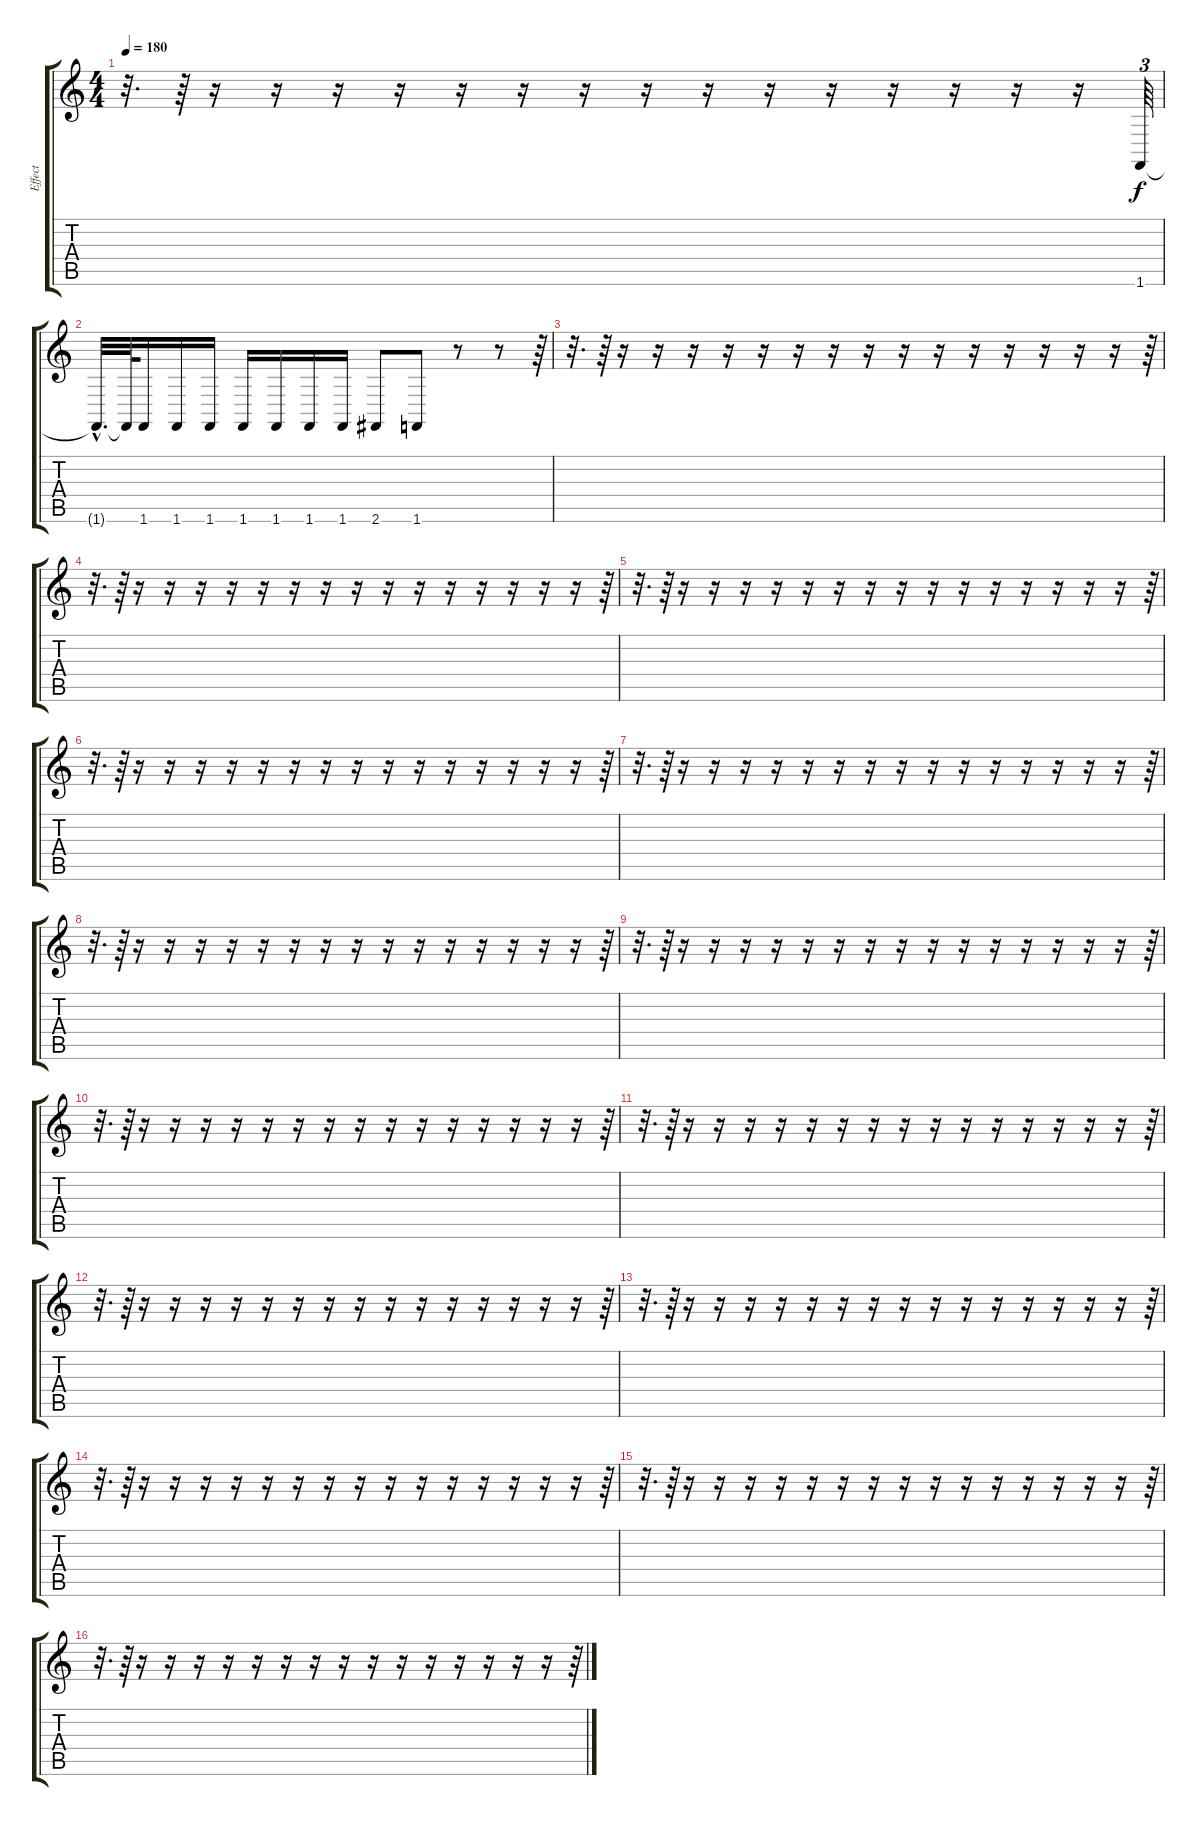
\track ("Effect" "Effect") {instrument fx3crystal}
\staff {score tabs}
\tuning (E4 B3 G3 D3 A2 E2) {hide}
\ts (4 4)
\tempo 180
\clef g2
\ks c
r.32{d dy f} r.64 r.16 r.16 r.16 r.16 r.16 r.16 r.16 r.16 r.16 r.16 r.16 r.16 r.16 r.16 r.16 1.6.64{tu (3 2)} |
1.6{hac t}.32{d} 1.6{t}.64 1.6.16 1.6.16 1.6.16 1.6.16 1.6.16 1.6.16 1.6.16 2.6.8 1.6.8 r.8 r.8 r.64{tu (3 2)} |
r.32{d} r.64 r.16 r.16 r.16 r.16 r.16 r.16 r.16 r.16 r.16 r.16 r.16 r.16 r.16 r.16 r.16 r.64{tu (3 2)} |
r.32{d} r.64 r.16 r.16 r.16 r.16 r.16 r.16 r.16 r.16 r.16 r.16 r.16 r.16 r.16 r.16 r.16 r.64{tu (3 2)} |
r.32{d} r.64 r.16 r.16 r.16 r.16 r.16 r.16 r.16 r.16 r.16 r.16 r.16 r.16 r.16 r.16 r.16 r.64{tu (3 2)} |
r.32{d} r.64 r.16 r.16 r.16 r.16 r.16 r.16 r.16 r.16 r.16 r.16 r.16 r.16 r.16 r.16 r.16 r.64{tu (3 2)} |
r.32{d} r.64 r.16 r.16 r.16 r.16 r.16 r.16 r.16 r.16 r.16 r.16 r.16 r.16 r.16 r.16 r.16 r.64{tu (3 2)} |
r.32{d} r.64 r.16 r.16 r.16 r.16 r.16 r.16 r.16 r.16 r.16 r.16 r.16 r.16 r.16 r.16 r.16 r.64{tu (3 2)} |
r.32{d} r.64 r.16 r.16 r.16 r.16 r.16 r.16 r.16 r.16 r.16 r.16 r.16 r.16 r.16 r.16 r.16 r.64{tu (3 2)} |
r.32{d} r.64 r.16 r.16 r.16 r.16 r.16 r.16 r.16 r.16 r.16 r.16 r.16 r.16 r.16 r.16 r.16 r.64{tu (3 2)} |
r.32{d} r.64 r.16 r.16 r.16 r.16 r.16 r.16 r.16 r.16 r.16 r.16 r.16 r.16 r.16 r.16 r.16 r.64{tu (3 2)} |
r.32{d} r.64 r.16 r.16 r.16 r.16 r.16 r.16 r.16 r.16 r.16 r.16 r.16 r.16 r.16 r.16 r.16 r.64{tu (3 2)} |
r.32{d} r.64 r.16 r.16 r.16 r.16 r.16 r.16 r.16 r.16 r.16 r.16 r.16 r.16 r.16 r.16 r.16 r.64{tu (3 2)} |
r.32{d} r.64 r.16 r.16 r.16 r.16 r.16 r.16 r.16 r.16 r.16 r.16 r.16 r.16 r.16 r.16 r.16 r.64{tu (3 2)} |
r.32{d} r.64 r.16 r.16 r.16 r.16 r.16 r.16 r.16 r.16 r.16 r.16 r.16 r.16 r.16 r.16 r.16 r.64{tu (3 2)} |
r.32{d} r.64 r.16 r.16 r.16 r.16 r.16 r.16 r.16 r.16 r.16 r.16 r.16 r.16 r.16 r.16 r.16 r.64{tu (3 2)}
